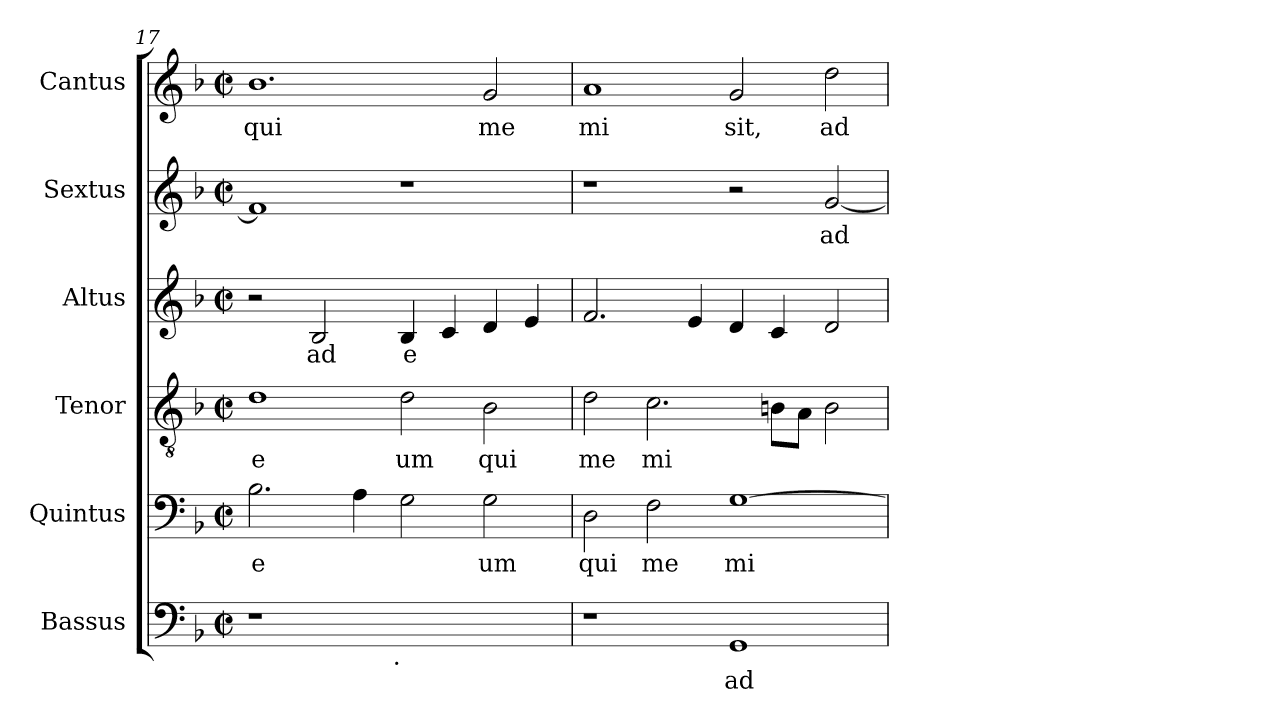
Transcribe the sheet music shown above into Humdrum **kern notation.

**kern	**text	**kern	**text	**kern	**text	**kern	**text	**kern	**text	**kern	**text
*part6	*part6	*part5	*part5	*part4	*part4	*part3	*part3	*part2	*part2	*part1	*part1
*staff6	*staff6	*staff5	*staff5	*staff4	*staff4	*staff3	*staff3	*staff2	*staff2	*staff1	*staff1
*I"Bassus	*	*I"Quintus	*	*I"Tenor	*	*I"Altus	*	*I"Sextus	*	*I"Cantus	*
*clefF4	*	*clefF4	*	*clefGv2	*	*clefG2	*	*clefG2	*	*clefG2	*
*k[b-]	*	*k[b-]	*	*k[b-]	*	*k[b-]	*	*k[b-]	*	*k[b-]	*
*F:	*	*F:	*	*F:	*	*F:	*	*F:	*	*F:	*
*M2/2	*	*M2/2	*	*M2/2	*	*M2/2	*	*M2/2	*	*M2/2	*
*met(c|)	*	*met(c|)	*	*met(c|)	*	*met(c|)	*	*met(c|)	*	*met(c|)	*
=17	=17	=17	=17	=17	=17	=17	=17	=17	=17	=17	=17
!	!	!	!LO:LY:b:cj	!	!LO:LY:b	!	!	!	!LO:LY:b	!	!LO:LY:b
*^	*	*	*	*	*	*	*	*	*	*	*
1r	2ryy	.	2.B-\	e	1d	e	2r	.	1f]	.	1.b-	qui
!	!	!	!	!	!	!	!	!LO:LY:b:cj	!	!	!	!
.	4ryy	.	.	.	.	.	2B-/	ad	.	.	.	.
!	!	!	!	!LO:LY:b:cj	!	!	!	!	!	!	!	!
.	8...ryy	.	4A\	.	.	.	.	.	.	.	.	.
!	!LO:TX:b:t=.	!	!	!	!	!	!	!	!	!	!	!
.	1ryy	.	.	.	.	.	.	.	.	.	.	.
!	!	!	!	!LO:LY:b:cj	!	!LO:LY:b	!	!LO:LY:b:cj	!	!	!	!
1ryy	.	.	2G\	.	2d\	um	4B-/	e	1r	.	.	.
!	!	!	!	!	!	!	!	!LO:LY:b:cj	!	!	!	!
.	.	.	.	.	.	.	4c/	.	.	.	.	.
!	!	!	!	!LO:LY:b:cj	!	!LO:LY:b	!	!LO:LY:b:cj	!	!	!	!LO:LY:b
.	.	.	2G\	um	2B-\	qui	4d/	.	.	.	2g/	me
!	!	!	!	!	!	!	!	!LO:LY:b:cj	!	!	!	!
.	.	.	.	.	.	.	4e/	.	.	.	.	.
.	64ryy	.	.	.	.	.	.	.	.	.	.	.
=18	=18	=18	=18	=18	=18	=18	=18	=18	=18	=18	=18	=18
!	!	!	!	!LO:LY:b:cj	!	!LO:LY:b	!	!LO:LY:b:cj	!	!	!	!LO:LY:b
*v	*v	*	*	*	*	*	*	*	*	*	*	*
1r	.	2D\	qui	2d\	me	2.f/	.	1r	.	1a	mi
!	!	!	!LO:LY:b:cj	!	!LO:LY:b	!	!	!	!	!	!
.	.	2F\	me	2.c\	mi	.	.	.	.	.	.
!	!	!	!	!	!	!	!LO:LY:b:cj	!	!	!	!
.	.	.	.	.	.	4e/	.	.	.	.	.
!	!LO:LY:b	!	!LO:LY:b:cj	!	!	!	!LO:LY:b:cj	!	!	!	!LO:LY:b
1GG	ad	[>1G	mi	.	.	4d/	.	2r	.	2g/	sit,
!	!	!	!	!	!LO:LY:b	!	!LO:LY:b:cj	!	!	!	!
.	.	.	.	8B\L	.	4c/	.	.	.	.	.
!	!	!	!	!	!LO:LY:b	!	!	!	!	!	!
.	.	.	.	8A\J	.	.	.	.	.	.	.
!	!	!	!	!	!LO:LY:b	!	!LO:LY:b:cj	!	!LO:LY:b	!	!LO:LY:b
.	.	.	.	2B\	.	2d/	.	[<2g/	ad	2dd\	ad
=	=	=	=	=	=	=	=	=	=	=	=
*-	*-	*-	*-	*-	*-	*-	*-	*-	*-	*-	*-
